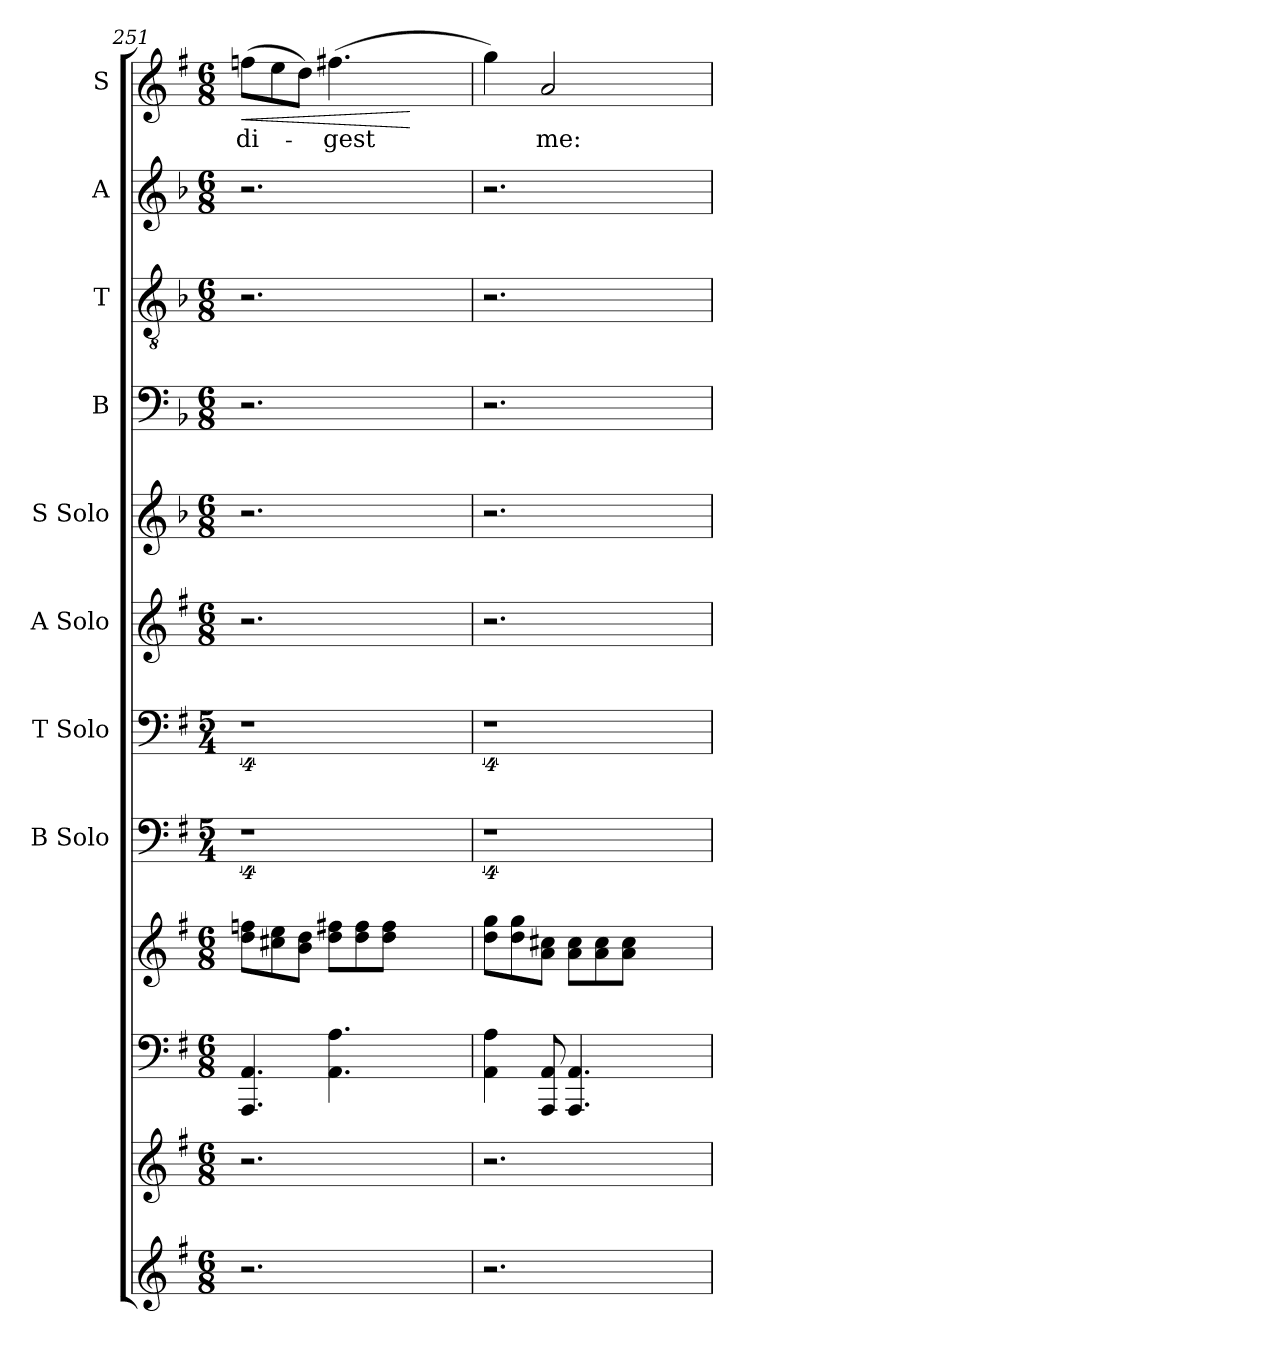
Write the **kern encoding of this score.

**kern	**kern	**kern	**kern	**kern	**kern	**kern	**kern	**kern	**kern	**kern	**kern	**text	**dynam
*part12	*part11	*part10	*part9	*part8	*part7	*part6	*part5	*part4	*part3	*part2	*part1	*part1	*part1
*staff12	*staff11	*staff10	*staff9	*staff8	*staff7	*staff6	*staff5	*staff4	*staff3	*staff2	*staff1	*staff1	*staff1
*	*	*	*	*I"B Solo	*I"T Solo	*I"A Solo	*I"S Solo	*I"B	*I"T	*I"A	*I"S	*	*
*clefG2	*clefG2	*clefF4	*clefG2	*clefF4	*clefF4	*clefG2	*clefG2	*clefF4	*clefGv2	*clefG2	*clefG2	*	*
*k[f#]	*k[f#]	*k[f#]	*k[f#]	*k[f#]	*k[f#]	*k[f#]	*k[b-]	*k[b-]	*k[b-]	*k[b-]	*k[f#]	*	*
*G:	*G:	*G:	*G:	*G:	*G:	*G:	*F:	*F:	*F:	*F:	*G:	*	*
*M6/8	*M6/8	*M6/8	*M6/8	*M5/4	*M5/4	*M6/8	*M6/8	*M6/8	*M6/8	*M6/8	*M6/8	*	*
=251	=251	=251	=251	=251	=251	=251	=251	=251	=251	=251	=251	=251	=251
!	!	!	!	!	!	!	!	!	!	!	!	!LO:LY:b	!LO:HP:b
2.r	2.r	4.AAA/ 4.AA/	8dd\ 8ffn\L	4%5r	4%5r	2.r	2.r	2.r	2.r	2.r	(>8ffn\L	di-	<
.	.	.	8cc#X\ 8ee\	.	.	.	.	.	.	.	8ee\	.	.
.	.	.	8b\ 8dd\J	.	.	.	.	.	.	.	8dd\J)	.	.
!	!	!	!	!	!	!	!	!	!	!	!	!LO:LY:b	!
.	.	4.AA\ 4.A\	8dd\ 8ff#X\L	.	.	.	.	.	.	.	(>4.ff#X\	-gest	.
.	.	.	8dd\ 8ff#\	.	.	.	.	.	.	.	.	.	.
.	.	.	8dd\ 8ff#\J	.	.	.	.	.	.	.	.	.	.
2ryy	2ryy	2ryy	2ryy	.	.	2ryy	2ryy	2ryy	2ryy	2ryy	2ryy	.	[
=252	=252	=252	=252	=252	=252	=252	=252	=252	=252	=252	=252	=252	=252
2.r	2.r	4AA\ 4A\	8dd\ 8gg\L	4%5r	4%5r	2.r	2.r	2.r	2.r	2.r	4gg\)	.	.
.	.	.	8dd\ 8gg\	.	.	.	.	.	.	.	.	.	.
!	!	!	!	!	!	!	!	!	!	!	!	!LO:LY:b	!
.	.	8AAA/ 8AA/	8a\ 8cc#X\J	.	.	.	.	.	.	.	2a/	me:	.
.	.	4.AAA/ 4.AA/	8a\ 8cc#\L	.	.	.	.	.	.	.	.	.	.
.	.	.	8a\ 8cc#\	.	.	.	.	.	.	.	.	.	.
.	.	.	8a\ 8cc#\J	.	.	.	.	.	.	.	.	.	.
2ryy	2ryy	2ryy	2ryy	.	.	2ryy	2ryy	2ryy	2ryy	2ryy	2ryy	.	.
=	=	=	=	=	=	=	=	=	=	=	=	=	=
*-	*-	*-	*-	*-	*-	*-	*-	*-	*-	*-	*-	*-	*-
